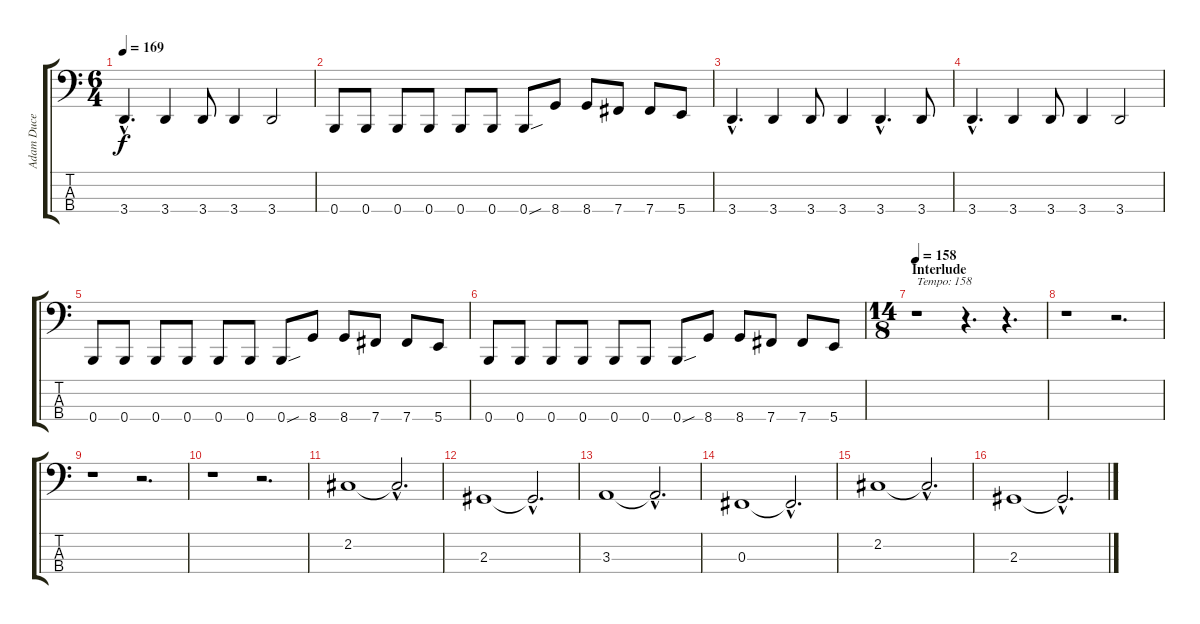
\track ("Adam Duce" "Adam Duce") {instrument synthbass2}
\staff {score tabs}
\tuning (E2 B1 Gb1 B0) {hide}
\ts (6 4)
\tempo 169
\clef f4
\ks c
3.4{hac}.4{d dy f} 3.4.4 3.4.8 3.4.4 3.4.2 |
0.4.8 0.4.8 0.4.8 0.4.8 0.4.8 0.4.8 0.4{sou}.8 8.4.8 8.4.8 7.4.8 7.4.8 5.4.8 |
3.4{hac}.4{d} 3.4.4 3.4.8 3.4.4 3.4{hac}.4{d} 3.4.8 |
3.4{hac}.4{d} 3.4.4 3.4.8 3.4.4 3.4.2 |
0.4.8 0.4.8 0.4.8 0.4.8 0.4.8 0.4.8 0.4{sou}.8 8.4.8 8.4.8 7.4.8 7.4.8 5.4.8 |
0.4.8 0.4.8 0.4.8 0.4.8 0.4.8 0.4.8 0.4{sou}.8 8.4.8 8.4.8 7.4.8 7.4.8 5.4.8 |
\ts (14 8)
\section ("" "Interlude")
\tempo 158
r.1{txt "Tempo: 158"} r.4{d} r.4{d} |
r.1 r.2{d} |
r.1 r.2{d} |
r.1 r.2{d} |
2.2.1 2.2{hac t}.2{d} |
2.3.1 2.3{hac t}.2{d} |
3.3.1 3.3{hac t}.2{d} |
0.3.1 0.3{hac t}.2{d} |
2.2.1 2.2{hac t}.2{d} |
2.3.1 2.3{hac t}.2{d}
